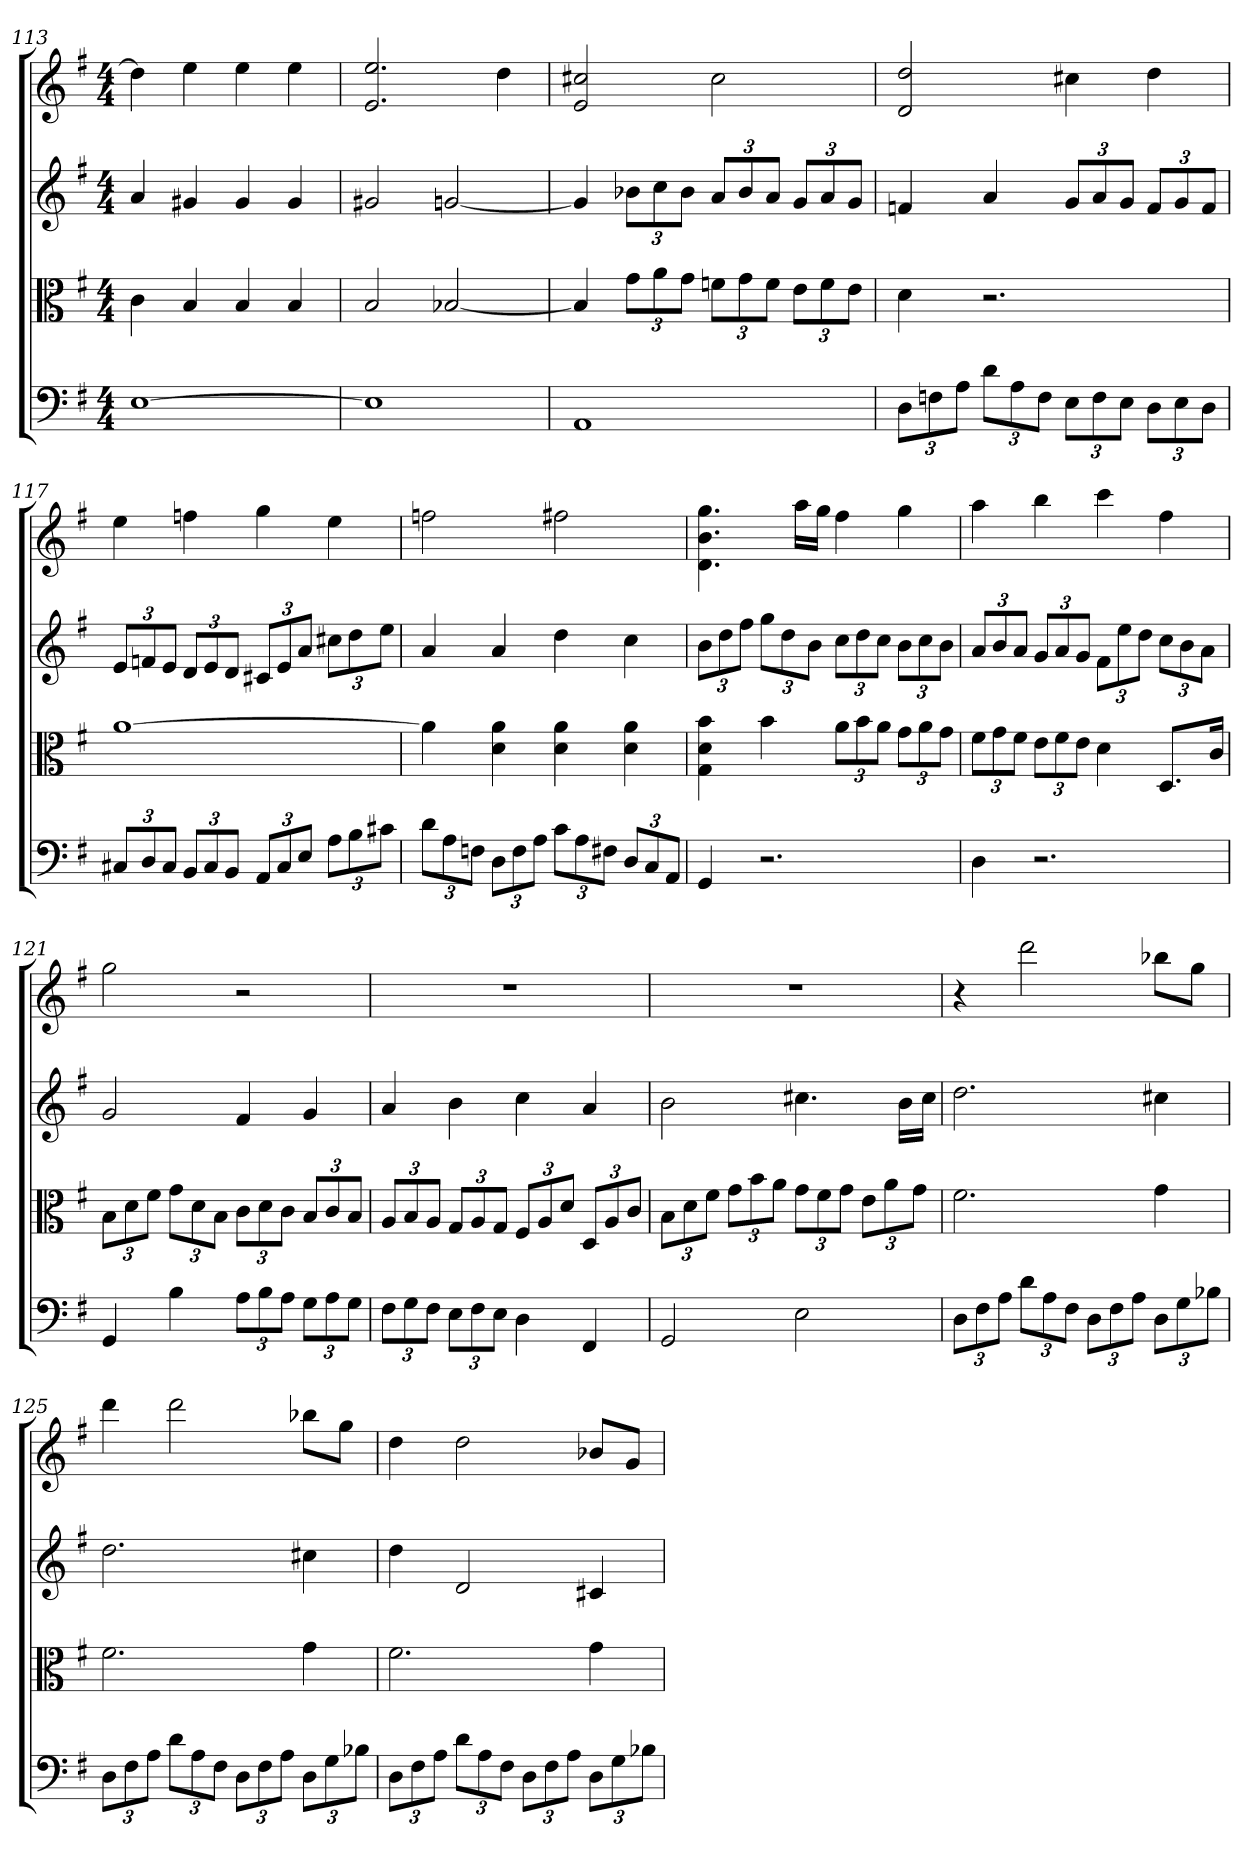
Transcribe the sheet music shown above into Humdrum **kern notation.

**kern	**kern	**kern	**kern
*part4	*part3	*part2	*part1
*staff4	*staff3	*staff2	*staff1
*clefF4	*clefC3	*	*
*k[f#]	*k[f#]	*k[f#]	*k[f#]
*G:	*G:	*G:	*G:
*M4/4	*M4/4	*M4/4	*M4/4
=113	=113	=113	=113
[1E	4c	4a	4dd#]
.	4B	4g#X	4ee
.	4B	4g#	4ee
.	4B	4g#	4ee
=114	=114	=114	=114
1E]	2B	2g#X	2.e 2.ee
.	[2B-X	[2gn	.
.	.	.	4dd
=115	=115	=115	=115
1AA	4B-]	4g]	2e 2cc#X
.	12g\L	12b-XL	.
.	12a\	12cc	.
.	12g\J	12b-J	.
.	12fn\L	12aL	2cc#
.	12g\	12b-	.
.	12f\J	12aJ	.
.	12e\L	12gL	.
.	12f\	12a	.
.	12e\J	12gJ	.
=116	=116	=116	=116
12D\L	4d	4fn	2d 2dd
12Fn\	.	.	.
12A\J	.	.	.
12d\L	2.r	4a	.
12A\	.	.	.
12F\J	.	.	.
12E\L	.	12gL	4cc#X
12F\	.	12a	.
12E\J	.	12gJ	.
12D\L	.	12fL	4dd
12E\	.	12g	.
12D\J	.	12fJ	.
=117	=117	=117	=117
12C#X/L	[1a	12eL	4ee
12D/	.	12fn	.
12C#/J	.	12eJ	.
12BB/L	.	12dL	4ffn
12C#/	.	12e	.
12BB/J	.	12dJ	.
12AA/L	.	12c#XL	4gg
12C#/	.	12e	.
12E/J	.	12aJ	.
12A\L	.	12cc#XL	4ee
12B\	.	12dd	.
12c#X\J	.	12eeJ	.
=118	=118	=118	=118
12d\L	4a]	4a	2ffn
12A\	.	.	.
12Fn\J	.	.	.
12D\L	4d 4a	4a	.
12F\	.	.	.
12A\J	.	.	.
12c\L	4d 4a	4dd	2ff#X
12A\	.	.	.
12F#X\J	.	.	.
12D/L	4d 4a	4cc	.
12C/	.	.	.
12AA/J	.	.	.
=119	=119	=119	=119
4GG	4G 4d 4b	12bL	4.d 4.b 4.gg
.	.	12dd	.
.	.	12ff#J	.
2.r	4b	12ggL	.
.	.	12dd	.
.	.	.	16aaLL
.	.	12bJ	.
.	.	.	16ggJJ
.	12a\L	12ccL	4ff#
.	12b\	12dd	.
.	12a\J	12ccJ	.
.	12g\L	12bL	4gg
.	12a\	12cc	.
.	12g\J	12bJ	.
=120	=120	=120	=120
4D	12f#\L	12aL	4aa
.	12g\	12b	.
.	12f#\J	12aJ	.
2.r	12e\L	12gL	4bb
.	12f#\	12a	.
.	12e\J	12gJ	.
.	4d	12f#L	4ccc
.	.	12ee	.
.	.	12ddJ	.
.	8.D/L	12ccL	4ff#
.	.	12b	.
.	.	12aJ	.
.	16c/Jk	.	.
=121	=121	=121	=121
4GG	12B\L	2g	2gg
.	12d\	.	.
.	12f#\J	.	.
4B	12g\L	.	.
.	12d\	.	.
.	12B\J	.	.
12A\L	12c\L	4f#	2r
12B\	12d\	.	.
12A\J	12c\J	.	.
12G\L	12B/L	4g	.
12A\	12c/	.	.
12G\J	12B/J	.	.
=122	=122	=122	=122
12F#\L	12A/L	4a	1r
12G\	12B/	.	.
12F#\J	12A/J	.	.
12E\L	12G/L	4b	.
12F#\	12A/	.	.
12E\J	12G/J	.	.
4D	12F#/L	4cc	.
.	12A/	.	.
.	12d/J	.	.
4FF#	12D/L	4a	.
.	12A/	.	.
.	12c/J	.	.
=123	=123	=123	=123
2GG	12B\L	2b	1r
.	12d\	.	.
.	12f#\J	.	.
.	12g\L	.	.
.	12b\	.	.
.	12a\J	.	.
2E	12g\L	4.cc#X	.
.	12f#\	.	.
.	12g\J	.	.
.	12e\L	.	.
.	12a\	.	.
.	.	16bLL	.
.	12g\J	.	.
.	.	16cc#JJ	.
=124	=124	=124	=124
12D\L	2.f#	2.dd	4r
12F#\	.	.	.
12A\J	.	.	.
12d\L	.	.	2ddd
12A\	.	.	.
12F#\J	.	.	.
12D\L	.	.	.
12F#\	.	.	.
12A\J	.	.	.
12D\L	4g	4cc#X	8bb-XL
12G\	.	.	.
.	.	.	8ggJ
12B-X\J	.	.	.
=125	=125	=125	=125
12D\L	2.f#	2.dd	4ddd
12F#\	.	.	.
12A\J	.	.	.
12d\L	.	.	2ddd
12A\	.	.	.
12F#\J	.	.	.
12D\L	.	.	.
12F#\	.	.	.
12A\J	.	.	.
12D\L	4g	4cc#X	8bb-XL
12G\	.	.	.
.	.	.	8ggJ
12B-X\J	.	.	.
=126	=126	=126	=126
12D\L	2.f#	4dd	4dd
12F#\	.	.	.
12A\J	.	.	.
12d\L	.	2d	2dd
12A\	.	.	.
12F#\J	.	.	.
12D\L	.	.	.
12F#\	.	.	.
12A\J	.	.	.
12D\L	4g	4c#X	8b-XL
12G\	.	.	.
.	.	.	8gJ
12B-X\J	.	.	.
=	=	=	=
*-	*-	*-	*-
